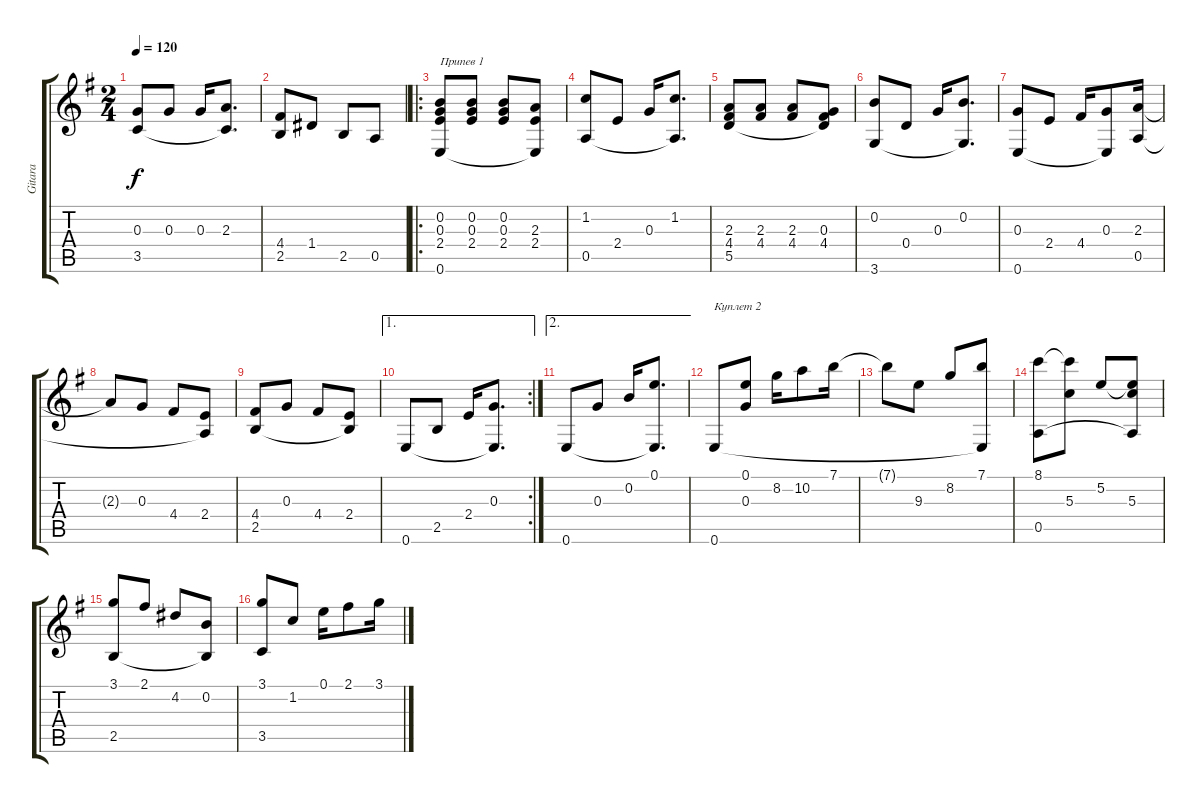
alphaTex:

\track ("Gitara" "Gitara") {instrument acousticguitarnylon}
\staff {score tabs}
\tuning (E4 B3 G3 D3 A2 E2) {hide}
\ts (2 4)
\tempo 120
\clef g2
\ks eminor
(0.3 3.5).8{dy f} 0.3.8 0.3.16 (2.3 3.5{t}).8{d} |
(4.4 2.5).8 1.4.8 2.5.8 0.5.8 |
\ro
(0.2 0.3 2.4 0.6).8{txt "Припев 1"} (0.2 0.3 2.4).8 (0.2 0.3 2.4).8 (2.3 2.4 0.6{t}).8 |
(1.2 0.5).8 2.4.8 0.3.16 (1.2 0.5{t}).8{d} |
(2.3 4.4 5.5).8 (2.3 4.4).8 (2.3 4.4).8 (0.3 4.4 5.5{t}).8 |
(0.2 3.6).8 0.4.8 0.3.16 (0.2 3.6{t}).8{d} |
(0.3 0.6).8 2.4.8 4.4.16 (0.3 0.6{t}).8 (2.3 0.5).16 |
2.3{t}.8 0.3.8 4.4.8 (2.4 0.5{t}).8 |
(4.4 2.5).8 0.3.8 4.4.8 (2.4 2.5{t}).8 |
\ae 1
\rc 2
0.6.8 2.5.8 2.4.16 (0.3 0.6{t}).8{d} |
\ae 2
0.6.8 0.3.8 0.2.16 (0.1 0.6{t}).8{d} |
0.6.8{txt "Куплет 2"} (0.1 0.3).8 8.2.16 10.2.8 7.1.16 |
7.1{t}.8 9.3.8 8.2.8 (7.1 0.6{t}).8 |
(8.1 0.5).8 (8.1{t} 5.3).8 5.2.8 (5.2{t} 5.3 0.5{t}).8 |
(3.1 2.5).8 2.1.8 4.2.8 (0.2 2.5{t}).8 |
(3.1 3.5).8 1.2.8 0.1.16 2.1.8 3.1.16
